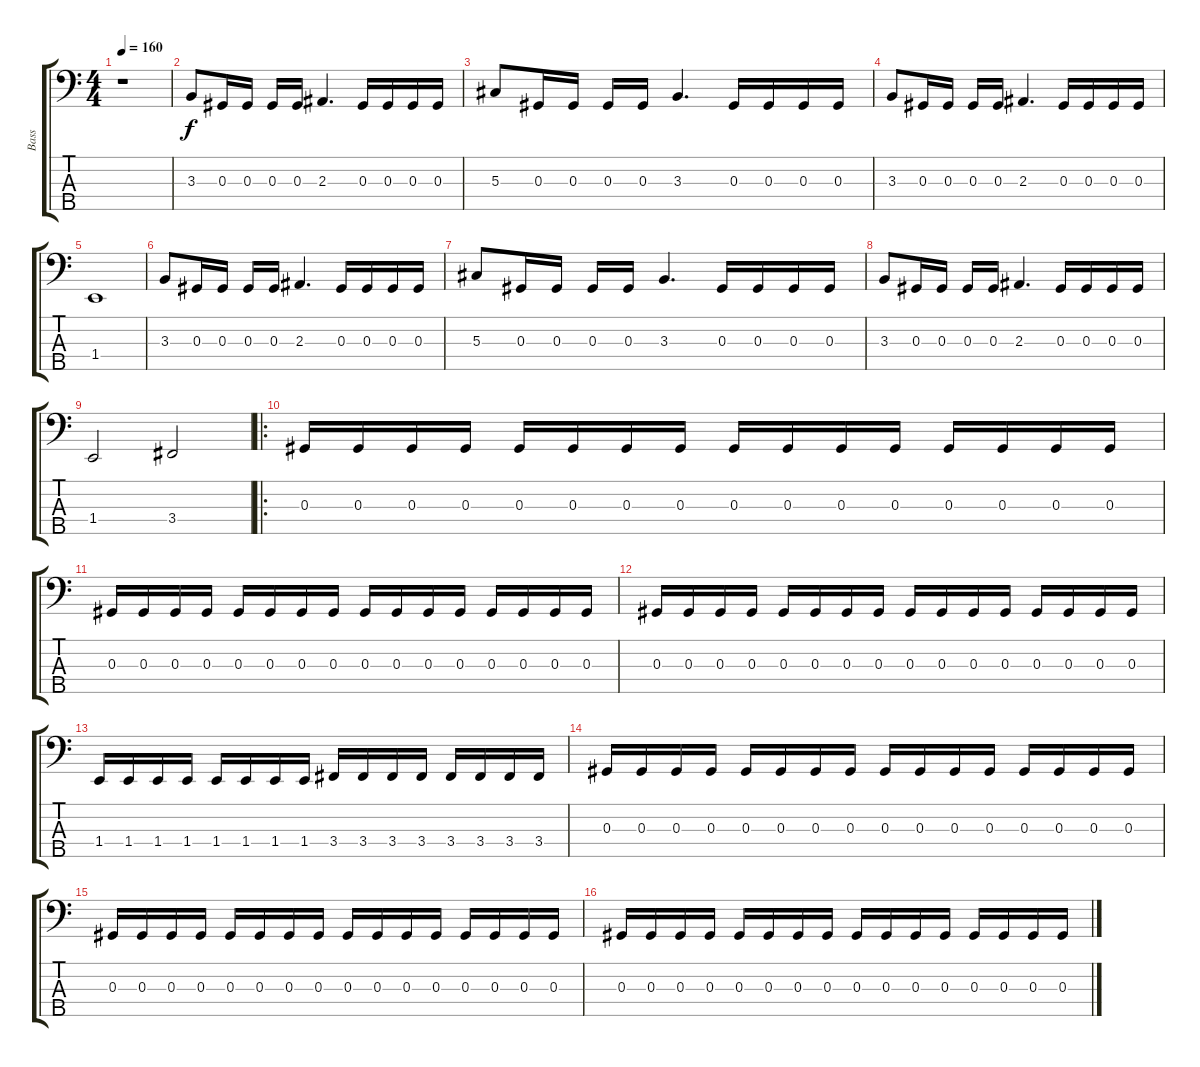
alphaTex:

\track ("Bass" "Bass") {instrument electricbassfinger}
\staff {score tabs}
\tuning (Gb2 Db2 Ab1 Eb1 Bb0) {hide}
\ts (4 4)
\tempo 160
\clef f4
\ks c
r.1{dy f instrument electricbassfinger} |
3.3.8 0.3.16 0.3.16 0.3.16 0.3.16 2.3.4{d} 0.3.16 0.3.16 0.3.16 0.3.16 |
5.3.8 0.3.16 0.3.16 0.3.16 0.3.16 3.3.4{d} 0.3.16 0.3.16 0.3.16 0.3.16 |
3.3.8 0.3.16 0.3.16 0.3.16 0.3.16 2.3.4{d} 0.3.16 0.3.16 0.3.16 0.3.16 |
1.4.1 |
3.3.8 0.3.16 0.3.16 0.3.16 0.3.16 2.3.4{d} 0.3.16 0.3.16 0.3.16 0.3.16 |
5.3.8 0.3.16 0.3.16 0.3.16 0.3.16 3.3.4{d} 0.3.16 0.3.16 0.3.16 0.3.16 |
3.3.8 0.3.16 0.3.16 0.3.16 0.3.16 2.3.4{d} 0.3.16 0.3.16 0.3.16 0.3.16 |
1.4.2 3.4.2 |
\ro
0.3.16 0.3.16 0.3.16 0.3.16 0.3.16 0.3.16 0.3.16 0.3.16 0.3.16 0.3.16 0.3.16 0.3.16 0.3.16 0.3.16 0.3.16 0.3.16 |
0.3.16 0.3.16 0.3.16 0.3.16 0.3.16 0.3.16 0.3.16 0.3.16 0.3.16 0.3.16 0.3.16 0.3.16 0.3.16 0.3.16 0.3.16 0.3.16 |
0.3.16 0.3.16 0.3.16 0.3.16 0.3.16 0.3.16 0.3.16 0.3.16 0.3.16 0.3.16 0.3.16 0.3.16 0.3.16 0.3.16 0.3.16 0.3.16 |
1.4.16 1.4.16 1.4.16 1.4.16 1.4.16 1.4.16 1.4.16 1.4.16 3.4.16 3.4.16 3.4.16 3.4.16 3.4.16 3.4.16 3.4.16 3.4.16 |
0.3.16 0.3.16 0.3.16 0.3.16 0.3.16 0.3.16 0.3.16 0.3.16 0.3.16 0.3.16 0.3.16 0.3.16 0.3.16 0.3.16 0.3.16 0.3.16 |
0.3.16 0.3.16 0.3.16 0.3.16 0.3.16 0.3.16 0.3.16 0.3.16 0.3.16 0.3.16 0.3.16 0.3.16 0.3.16 0.3.16 0.3.16 0.3.16 |
0.3.16 0.3.16 0.3.16 0.3.16 0.3.16 0.3.16 0.3.16 0.3.16 0.3.16 0.3.16 0.3.16 0.3.16 0.3.16 0.3.16 0.3.16 0.3.16
